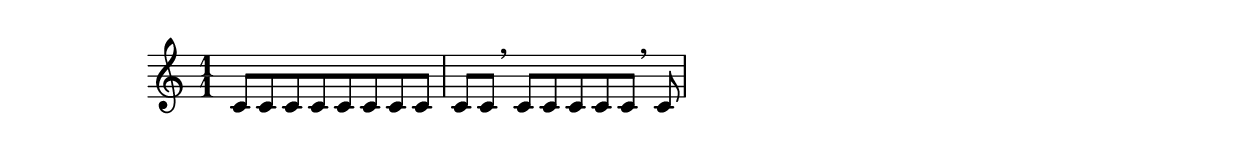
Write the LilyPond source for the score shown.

\version "2.13.13"

\header {
  texidoc = "Automatic beams are ended early if a breathing sign is
encountered."
}

\relative c' {
  \time 1/1
  \repeat unfold 8 c8
  c8 c
  \breathe
  c8 c c c c
  \breathe
  c8
}
